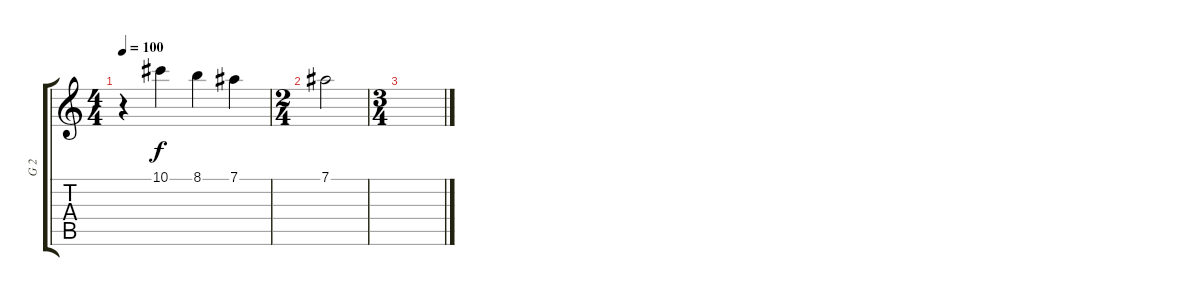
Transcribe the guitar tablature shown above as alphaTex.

\track ("G 2" "G 2") {instrument distortionguitar}
\staff {score tabs}
\tuning (Eb4 Bb3 Gb3 Db3 Ab2 Eb2) {hide}
\ts (4 4)
\tempo 100
\clef g2
\ks c
r.4{dy f} 10.1.4 8.1.4 7.1.4 |
\ts (2 4)
7.1.2 |
\ts (3 4)
